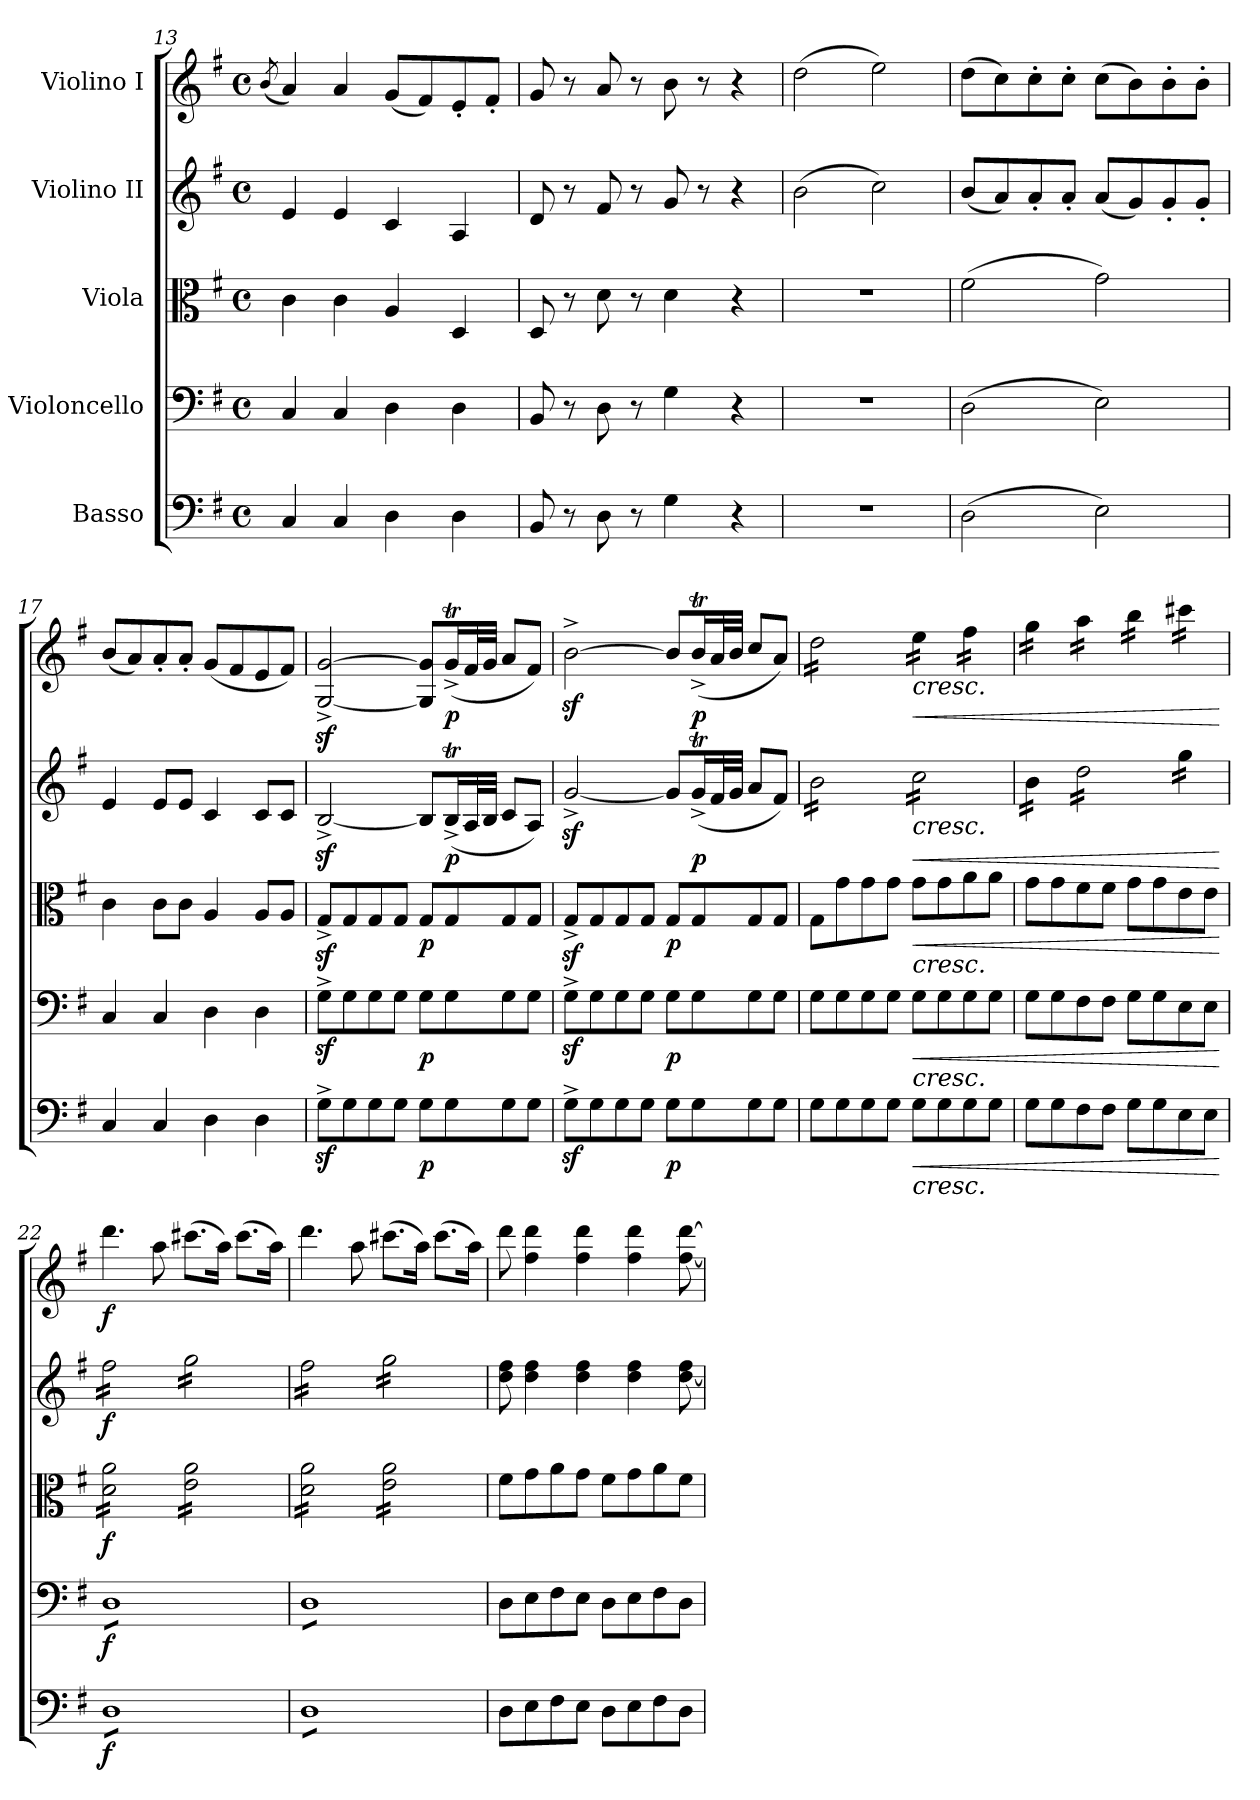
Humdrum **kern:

**kern	**dynam	**kern	**dynam	**kern	**dynam	**kern	**dynam	**kern	**dynam
*part5	*part5	*part4	*part4	*part3	*part3	*part2	*part2	*part1	*part1
*staff5	*staff5	*staff4	*staff4	*staff3	*staff3	*staff2	*staff2	*staff1	*staff1
*I"Basso	*	*I"Violoncello	*	*I"Viola	*	*I"Violino II	*	*I"Violino I	*
*clefF4	*	*clefF4	*	*clefC3	*	*clefG2	*	*clefG2	*
*ITrd7c12	*	*	*	*	*	*	*	*	*
*k[f#]	*	*k[f#]	*	*k[f#]	*	*k[f#]	*	*k[f#]	*
*M4/4	*	*M4/4	*	*M4/4	*	*M4/4	*	*M4/4	*
*met(c)	*	*met(c)	*	*met(c)	*	*met(c)	*	*met(c)	*
=13	=13	=13	=13	=13	=13	=13	=13	=13	=13
.	.	.	.	.	.	.	.	(<8qb/	.
4CC/	.	4C/	.	4c\	.	4e/	.	4a/)	.
4CC/	.	4C/	.	4c\	.	4e/	.	4a/	.
4DD\	.	4D\	.	4A/	.	4c/	.	(<8g/L	.
.	.	.	.	.	.	.	.	8f#/)	.
4DD\	.	4D\	.	4D/	.	4A/	.	8e'/	.
.	.	.	.	.	.	.	.	8f#'/J	.
=14	=14	=14	=14	=14	=14	=14	=14	=14	=14
8BBB/	.	8BB/	.	8D/	.	8d/	.	8g/	.
8r	.	8r	.	8r	.	8r	.	8r	.
8DD\	.	8D\	.	8d\	.	8f#/	.	8a/	.
8r	.	8r	.	8r	.	8r	.	8r	.
4GG\	.	4G\	.	4d\	.	8g/	.	8b\	.
.	.	.	.	.	.	8r	.	8r	.
4r	.	4r	.	4r	.	4r	.	4r	.
=15	=15	=15	=15	=15	=15	=15	=15	=15	=15
1r	.	1r	.	1r	.	(>2b\	.	(>2dd\	.
.	.	.	.	.	.	2cc\)	.	2ee\)	.
=16	=16	=16	=16	=16	=16	=16	=16	=16	=16
(>2DD\	.	(>2D\	.	(>2f#\	.	(<8b/L	.	(>8dd\L	.
.	.	.	.	.	.	8a/)	.	8cc\)	.
.	.	.	.	.	.	8a'/	.	8cc'\	.
.	.	.	.	.	.	8a'/J	.	8cc'\J	.
2EE\)	.	2E\)	.	2g\)	.	(<8a/L	.	(>8cc\L	.
.	.	.	.	.	.	8g/)	.	8b\)	.
.	.	.	.	.	.	8g'/	.	8b'\	.
.	.	.	.	.	.	8g'/J	.	8b'\J	.
=17	=17	=17	=17	=17	=17	=17	=17	=17	=17
4CC/	.	4C/	.	4c\	.	4e/	.	(<8b/L	.
.	.	.	.	.	.	.	.	8a/)	.
4CC/	.	4C/	.	8c\L	.	8e/L	.	8a'/	.
.	.	.	.	8c\J	.	8e/J	.	8a'/J	.
4DD\	.	4D\	.	4A/	.	4c/	.	(<8g/L	.
.	.	.	.	.	.	.	.	8f#/	.
4DD\	.	4D\	.	8A/L	.	8c/L	.	8e/	.
.	.	.	.	8A/J	.	8c/J	.	8f#/J)	.
=18	=18	=18	=18	=18	=18	=18	=18	=18	=18
8GGz<^\L	.	8Gz<^\L	.	8Gz<^/L	.	[2Bz<^/	.	[2G/z<^ [2g/z<^	.
8GG\	.	8G\	.	8G/	.	.	.	.	.
8GG\	.	8G\	.	8G/	.	.	.	.	.
8GG\J	.	8G\J	.	8G/J	.	.	.	.	.
!	!LO:DY:b	!	!LO:DY:b	!	!LO:DY:b	!	!	!	!
8GG\L	p	8G\L	p	8G/L	p	8B/L]	.	8G/] 8g/]L	.
!	!	!	!	!	!	!	!LO:DY:b	!	!LO:DY:b
8GG\	.	8G\	.	8G/	.	(<16Bt^/L	p	(<16gT^/L	p
.	.	.	.	.	.	32A/L	.	32f#/L	.
.	.	.	.	.	.	32B/JJJ	.	32g/JJJ	.
8GG\	.	8G\	.	8G/	.	8c/L	.	8a/L	.
8GG\J	.	8G\J	.	8G/J	.	8A/J)	.	8f#/J)	.
!!LO:LB:g=z
=19	=19	=19	=19	=19	=19	=19	=19	=19	=19
8GGz<^\L	.	8Gz<^\L	.	8Gz<^/L	.	[2gz<^/	.	[2bz<^\	.
8GG\	.	8G\	.	8G/	.	.	.	.	.
8GG\	.	8G\	.	8G/	.	.	.	.	.
8GG\J	.	8G\J	.	8G/J	.	.	.	.	.
!	!LO:DY:b	!	!LO:DY:b	!	!LO:DY:b	!	!	!	!
8GG\L	p	8G\L	p	8G/L	p	8g/L]	.	8b/L]	.
!	!	!	!	!	!	!	!LO:DY:b	!	!LO:DY:b
8GG\	.	8G\	.	8G/	.	(<16gT^/L	p	(<16bt^/L	p
.	.	.	.	.	.	32f#/L	.	32a/L	.
.	.	.	.	.	.	32g/JJJ	.	32b/JJJ	.
8GG\	.	8G\	.	8G/	.	8a/L	.	8cc/L	.
8GG\J	.	8G\J	.	8G/J	.	8f#/J)	.	8a/J)	.
=20	=20	=20	=20	=20	=20	=20	=20	=20	=20
*	*	*	*	*	*	*tremolo	*	*	*
*	*	*	*	*	*	*	*	*tremolo	*
8GG\L	.	8G\L	.	8G\L	.	16b\LL	.	16dd\LL	.
.	.	.	.	.	.	16b\	.	16dd\	.
8GG\	.	8G\	.	8g\	.	16b\	.	16dd\	.
.	.	.	.	.	.	16b\	.	16dd\	.
8GG\	.	8G\	.	8g\	.	16b\	.	16dd\	.
.	.	.	.	.	.	16b\	.	16dd\	.
8GG\J	.	8G\J	.	8g\J	.	16b\	.	16dd\	.
.	.	.	.	.	.	16b\JJ	.	16dd\JJ	.
!	!	!	!	!	!	!	!	!LO:TX:b:i:t=cresc.	!
!	!	!	!	!	!	!LO:TX:b:i:t=cresc.	!	!	!
!	!	!	!	!LO:TX:b:i:t=cresc.	!	!	!	!	!
!	!	!LO:TX:b:i:t=cresc.	!	!	!	!	!	!	!
!LO:TX:b:i:t=cresc.	!	!	!	!	!	!	!	!	!
!	!LO:HP:b	!	!LO:HP:b	!	!LO:HP:b	!	!LO:HP:b	!	!LO:HP:b
8GG\L	<	8G\L	<	8g\L	<	16cc\LL	<	16ee\LL	<
.	.	.	.	.	.	16cc\	.	16ee\	.
8GG\	.	8G\	.	8g\	.	16cc\	.	16ee\	.
.	.	.	.	.	.	16cc\	.	16ee\JJ	.
8GG\	.	8G\	.	8a\	.	16cc\	.	16ff#\LL	.
.	.	.	.	.	.	16cc\	.	16ff#\	.
8GG\J	.	8G\J	.	8a\J	.	16cc\	.	16ff#\	.
.	.	.	.	.	.	16cc\JJ	.	16ff#\JJ	.
=21	=21	=21	=21	=21	=21	=21	=21	=21	=21
8GG\L	.	8G\L	.	8g\L	.	16b\LL	.	16gg\LL	.
.	.	.	.	.	.	16b\	.	16gg\	.
8GG\	.	8G\	.	8g\	.	16b\	.	16gg\	.
.	.	.	.	.	.	16b\JJ	.	16gg\JJ	.
8FF#\	.	8F#\	.	8f#\	.	16dd\LL	.	16aa\LL	.
.	.	.	.	.	.	16dd\	.	16aa\	.
8FF#\J	.	8F#\J	.	8f#\J	.	16dd\	.	16aa\	.
.	.	.	.	.	.	16dd\	.	16aa\JJ	.
8GG\L	.	8G\L	.	8g\L	.	16dd\	.	16bb\LL	.
.	.	.	.	.	.	16dd\	.	16bb\	.
8GG\	.	8G\	.	8g\	.	16dd\	.	16bb\	.
.	.	.	.	.	.	16dd\JJ	.	16bb\JJ	.
8EE\	.	8E\	.	8e\	.	16gg\LL	.	16ccc#X\LL	.
.	.	.	.	.	.	16gg\	.	16ccc#X\	.
8EE\J	.	8E\J	.	8e\J	.	16gg\	.	16ccc#X\	.
.	.	.	.	.	.	16gg\JJ	.	16ccc#X\JJ	.
*	*	*	*	*	*	*	*	*Xtremolo	*
.	[	.	[	.	[	.	[	.	[
=22	=22	=22	=22	=22	=22	=22	=22	=22	=22
!	!LO:DY:b	!	!LO:DY:b	!	!LO:DY:b	!	!LO:DY:b	!	!LO:DY:b
*tremolo	*	*	*	*	*	*	*	*	*
*	*	*tremolo	*	*	*	*	*	*	*
*	*	*	*	*tremolo	*	*	*	*	*
8DDL	f	8DL	f	16d\ 16a\LL	f	16ff#\LL	f	4.ddd\	f
.	.	.	.	16d\ 16a\	.	16ff#\	.	.	.
8DD	.	8D	.	16d\ 16a\	.	16ff#\	.	.	.
.	.	.	.	16d\ 16a\	.	16ff#\	.	.	.
8DD	.	8D	.	16d\ 16a\	.	16ff#\	.	.	.
.	.	.	.	16d\ 16a\	.	16ff#\	.	.	.
8DD	.	8D	.	16d\ 16a\	.	16ff#\	.	8aa\	.
.	.	.	.	16d\ 16a\JJ	.	16ff#\JJ	.	.	.
8DD	.	8D	.	16e\ 16a\LL	.	16gg\LL	.	(>8.ccc#X\L	.
.	.	.	.	16e\ 16a\	.	16gg\	.	.	.
8DD	.	8D	.	16e\ 16a\	.	16gg\	.	.	.
.	.	.	.	16e\ 16a\	.	16gg\	.	16aa\Jk)	.
8DD	.	8D	.	16e\ 16a\	.	16gg\	.	(>8.ccc#\L	.
.	.	.	.	16e\ 16a\	.	16gg\	.	.	.
8DDJ	.	8DJ	.	16e\ 16a\	.	16gg\	.	.	.
.	.	.	.	16e\ 16a\JJ	.	16gg\JJ	.	16aa\Jk)	.
=23	=23	=23	=23	=23	=23	=23	=23	=23	=23
8DDL	.	8DL	.	16d\ 16a\LL	.	16ff#\LL	.	4.ddd\	.
.	.	.	.	16d\ 16a\	.	16ff#\	.	.	.
8DD	.	8D	.	16d\ 16a\	.	16ff#\	.	.	.
.	.	.	.	16d\ 16a\	.	16ff#\	.	.	.
8DD	.	8D	.	16d\ 16a\	.	16ff#\	.	.	.
.	.	.	.	16d\ 16a\	.	16ff#\	.	.	.
8DD	.	8D	.	16d\ 16a\	.	16ff#\	.	8aa\	.
.	.	.	.	16d\ 16a\JJ	.	16ff#\JJ	.	.	.
8DD	.	8D	.	16e\ 16a\LL	.	16gg\LL	.	(>8.ccc#X\L	.
.	.	.	.	16e\ 16a\	.	16gg\	.	.	.
8DD	.	8D	.	16e\ 16a\	.	16gg\	.	.	.
.	.	.	.	16e\ 16a\	.	16gg\	.	16aa\Jk)	.
8DD	.	8D	.	16e\ 16a\	.	16gg\	.	(>8.ccc#\L	.
.	.	.	.	16e\ 16a\	.	16gg\	.	.	.
8DDJ	.	8DJ	.	16e\ 16a\	.	16gg\	.	.	.
*	*	*Xtremolo	*	*	*	*	*	*	*
*Xtremolo	*	*	*	*	*	*	*	*	*
.	.	.	.	16e\ 16a\JJ	.	16gg\JJ	.	16aa\Jk)	.
*	*	*	*	*	*	*Xtremolo	*	*	*
*	*	*	*	*Xtremolo	*	*	*	*	*
=24	=24	=24	=24	=24	=24	=24	=24	=24	=24
8DD\L	.	8D\L	.	8f#\L	.	8dd\ 8ff#\	.	8ddd\	.
8EE\	.	8E\	.	8g\	.	4dd\ 4ff#\	.	4ff#\ 4ddd\	.
8FF#\	.	8F#\	.	8a\	.	.	.	.	.
8EE\J	.	8E\J	.	8g\J	.	4dd\ 4ff#\	.	4ff#\ 4ddd\	.
8DD\L	.	8D\L	.	8f#\L	.	.	.	.	.
8EE\	.	8E\	.	8g\	.	4dd\ 4ff#\	.	4ff#\ 4ddd\	.
8FF#\	.	8F#\	.	8a\	.	.	.	.	.
8DD\J	.	8D\J	.	8f#\J	.	[8dd\ 8ff#\	.	[8ff#\ [8ddd\	.
=	=	=	=	=	=	=	=	=	=
*-	*-	*-	*-	*-	*-	*-	*-	*-	*-
